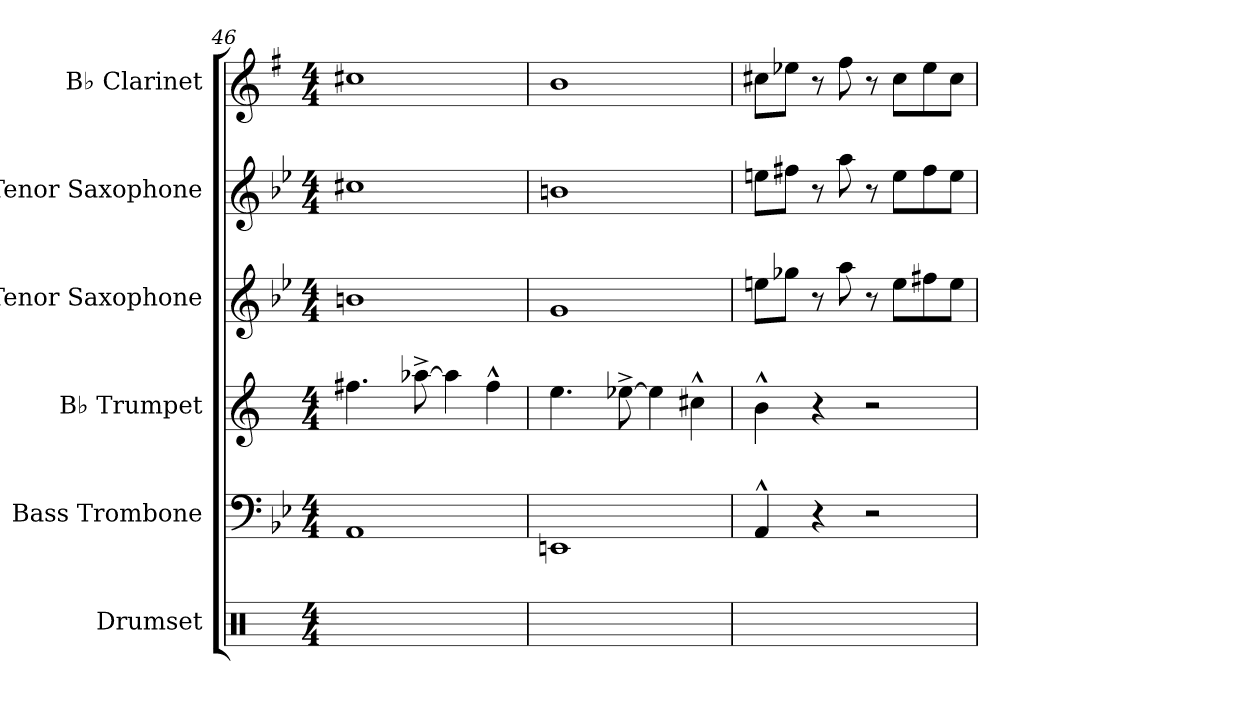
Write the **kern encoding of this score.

**kern	**kern	**kern	**kern	**kern	**kern
*part6	*part5	*part4	*part3	*part2	*part1
*staff6	*staff5	*staff4	*staff3	*staff2	*staff1
*I"Drumset	*I"Bass Trombone	*I"B♭ Trumpet	*I"Tenor Saxophone	*I"Tenor Saxophone	*I"B♭ Clarinet
*I'D. Set	*I'B. Tbn.	*I'B♭ Tpt.	*I'T. Sax.	*I'T. Sax.	*I'B♭ Cl.
*clefX	*clefF4	*clefG2	*clefG2	*clefG2	*clefG2
*	*	*ITrd1c2	*ITrd8c14	*ITrd8c14	*ITrd5c9
*k[]	*k[b-e-]	*k[b-e-]	*k[b-e-]	*k[b-e-]	*k[b-e-]
*M4/4	*M4/4	*M4/4	*M4/4	*M4/4	*M4/4
=46	=46	=46	=46	=46	=46
4R	1AA	4.een\	1Bn	1c#X	1en
4R	.	.	.	.	.
.	.	[8gg-X^\	.	.	.
4R	.	4gg-\]	.	.	.
4R	.	4ee^^\	.	.	.
!!LO:PB:g=z
=47	=47	=47	=47	=47	=47
4R	1EEn	4.dd\	1G	1Bn	1d
4R	.	.	.	.	.
.	.	[8dd-X^\	.	.	.
4R	.	4dd-\]	.	.	.
4R	.	4bn^^\	.	.	.
=48	=48	=48	=48	=48	=48
4R	4AA^^/	4a^^\	8en\L	8en\L	8en\L
.	.	.	8g-X\J	8f#X\J	8g-X\J
4R	4r	4r	8r	8r	8r
.	.	.	8a\	8a\	8a\
4R	2r	2r	8r	8r	8r
.	.	.	8e\L	8e\L	8e\L
4R	.	.	8f#X\	8f#\	8g-\
.	.	.	8e\J	8e\J	8e\J
=	=	=	=	=	=
*-	*-	*-	*-	*-	*-
